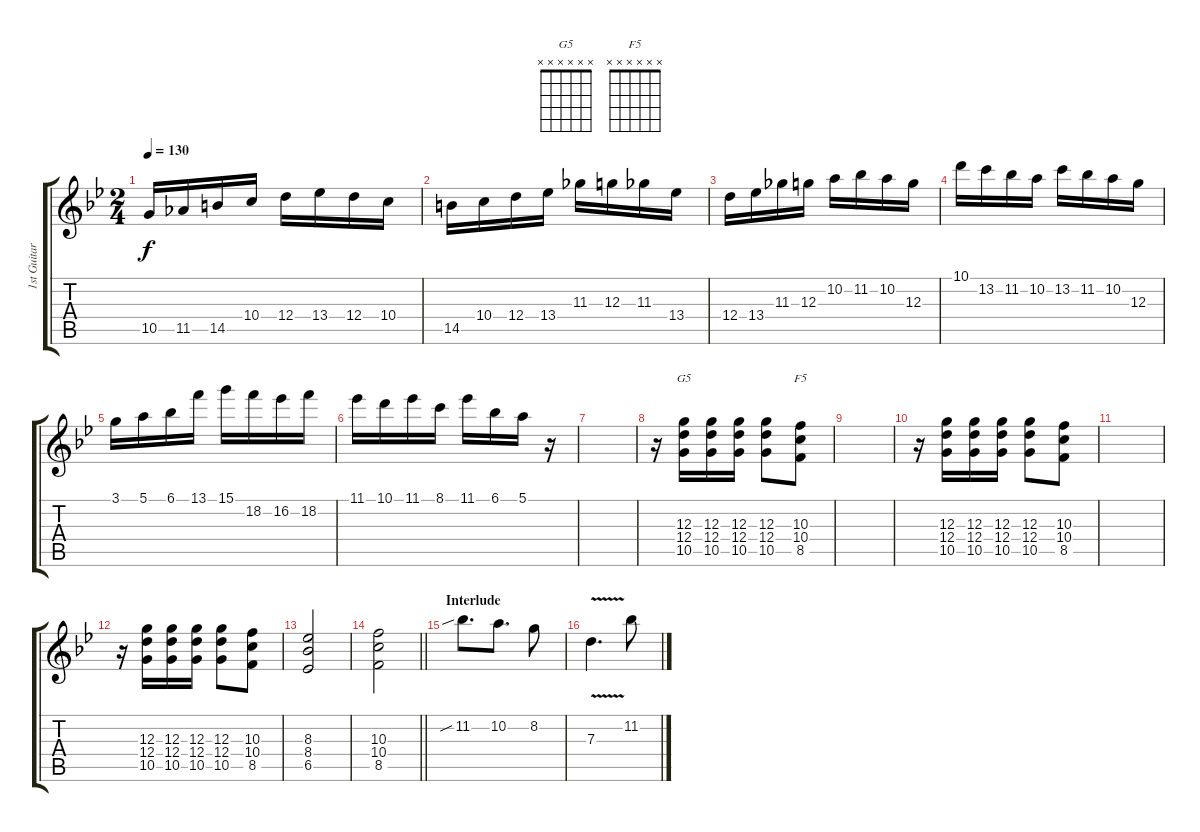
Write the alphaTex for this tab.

\track ("1st Guitar " "1st Guitar") {instrument distortionguitar}
\staff {score tabs}
\tuning (E4 B3 G3 D3 A2 E2) {hide}
\chord ("G5" x x x x x x)
\chord ("F5" x x x x x x)
\ts (2 4)
\tempo 130
\clef g2
\ks gminor
10.5.16{dy f} 11.5.16 14.5.16 10.4.16 12.4.16 13.4.16 12.4.16 10.4.16 |
14.5.16 10.4.16 12.4.16 13.4.16 11.3.16 12.3.16 11.3.16 13.4.16 |
12.4.16 13.4.16 11.3.16 12.3.16 10.2.16 11.2.16 10.2.16 12.3.16 |
10.1.16 13.2.16 11.2.16 10.2.16 13.2.16 11.2.16 10.2.16 12.3.16 |
3.1.16 5.1.16 6.1.16 13.1.16 15.1.16 18.2.16 16.2.16 18.2.16 |
11.1.16 10.1.16 11.1.16 8.1.16 11.1.16 6.1.16 5.1.16 r.16 |
|
r.16 (12.3 12.4 10.5).16{ch "G5"} (12.3 12.4 10.5).16 (12.3 12.4 10.5).16 (12.3 12.4 10.5).8 (10.3 10.4 8.5).8{ch "F5"} |
|
r.16 (12.3 12.4 10.5).16 (12.3 12.4 10.5).16 (12.3 12.4 10.5).16 (12.3 12.4 10.5).8 (10.3 10.4 8.5).8 |
|
r.16 (12.3 12.4 10.5).16 (12.3 12.4 10.5).16 (12.3 12.4 10.5).16 (12.3 12.4 10.5).8 (10.3 10.4 8.5).8 |
(8.3 8.4 6.5).2 |
\barLineRight lightlight
(10.3 10.4 8.5).2 |
\section ("" "Interlude")
11.2{sib}.8{d} 10.2.8{d} 8.2.8 |
7.3{v}.4{d} 11.2.8
